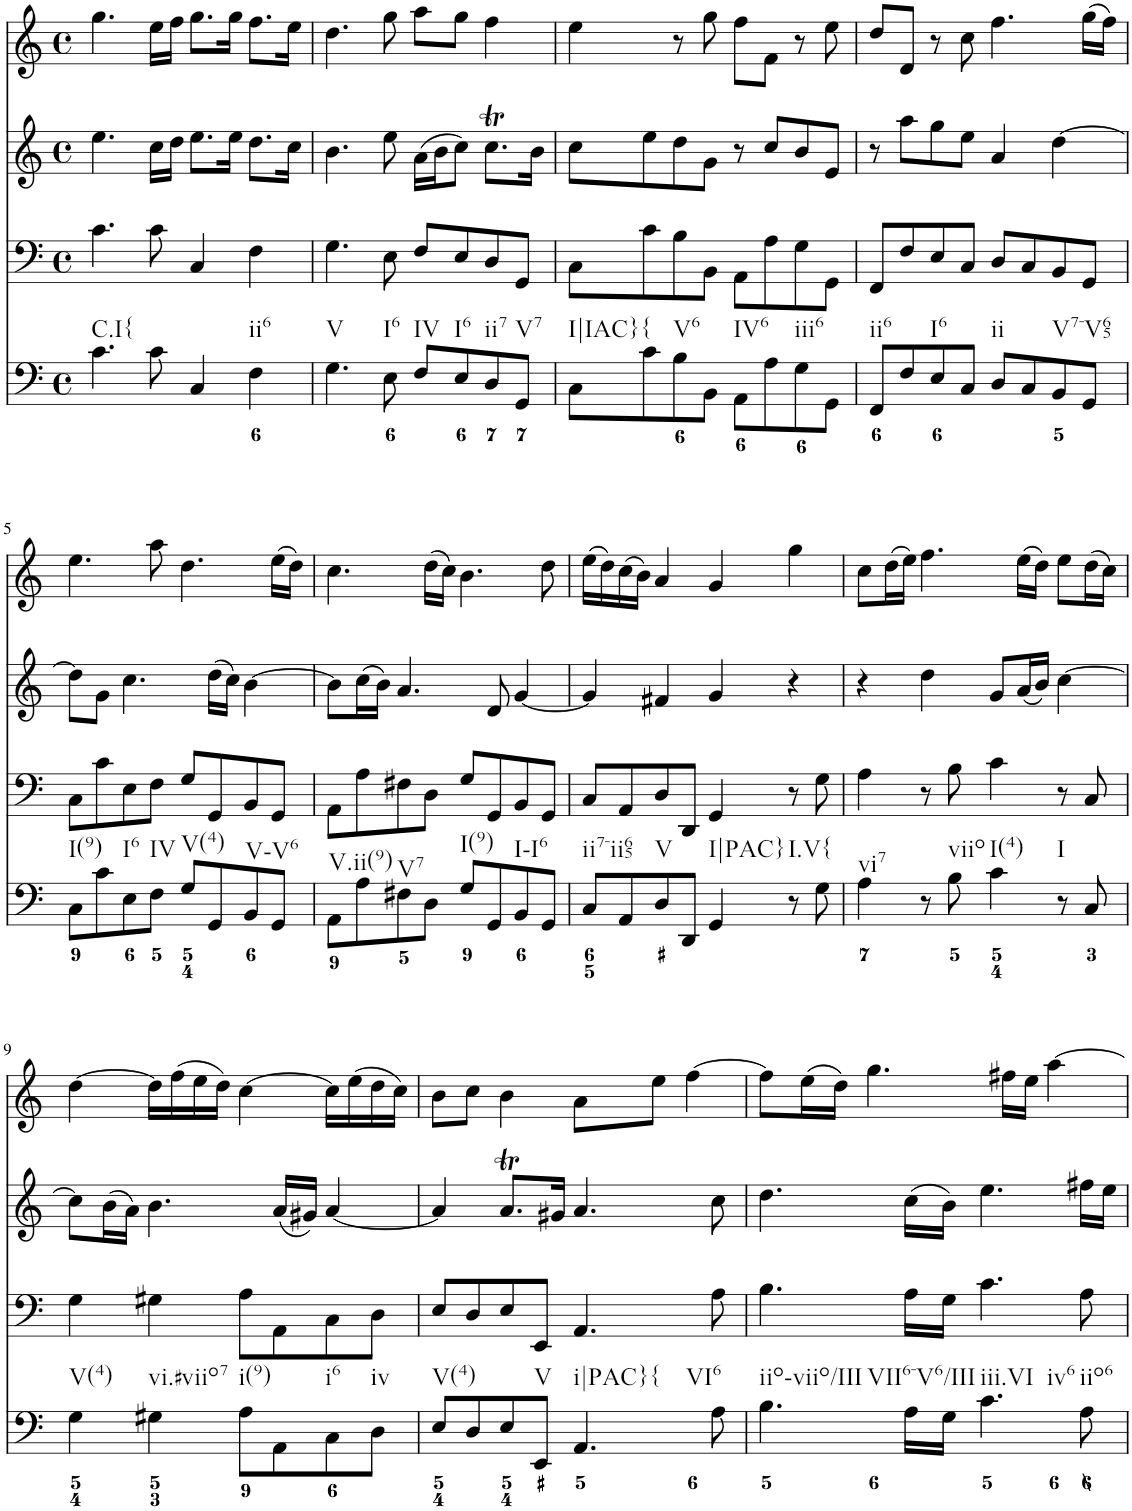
**kern	**kern	**kern	**kern
*part4	*part3	*part2	*part1
*staff4	*staff3	*staff2	*staff1
*I"Piano	*I"Piano	*I"Piano	*I"Piano
*I'Pno	*I'Pno	*I'Pno	*I'Pno
*clefF4	*clefF4	*clefG2	*clefG2
*k[]	*k[]	*k[]	*k[]
*M4/4	*M4/4	*M4/4	*M4/4
*met(c)	*met(c)	*met(c)	*met(c)
=1	=1	=1	=1
!LO:TX:b:t=C.I{	!	!	!
4.c\	4.c\	4.ee\	4.gg\
8c\	8c\	16cc\LL	16ee\LL
.	.	16dd\JJ	16ff\JJ
4C/	4C/	8.ee\L	8.gg\L
.	.	16ee\Jk	16gg\Jk
!LO:TX:b:t=ii6	!	!	!
4F\	4F\	8.dd\L	8.ff\L
.	.	16cc\Jk	16ee\Jk
=2	=2	=2	=2
!LO:TX:b:t=V	!	!	!
4.G\	4.G\	4.b\	4.dd\
!LO:TX:b:t=I6	!	!	!
8E\	8E\	8ee\	8gg\
!LO:TX:b:t=IV	!	!	!
8F/L	8F/L	(16a\LL	8aa\L
.	.	16b\J	.
!LO:TX:b:t=I6	!	!	!
8E/	8E/	8cc\J)	8gg\J
!LO:TX:b:t=ii7	!	!	!
8D/	8D/	8.ccT\L	4ff\
!LO:TX:b:t=V7	!	!	!
8GG/J	8GG/J	.	.
.	.	16b\Jk	.
=3	=3	=3	=3
!LO:TX:b:t=I|IAC}	!	!	!
8C\L	8C\L	8cc\L	4ee\
!LO:TX:b:t={	!	!	!
8c\	8c\	8ee\	.
!LO:TX:b:t=V6	!	!	!
8B\	8B\	8dd\	8r
8BB\J	8BB\J	8g\J	8gg\
!LO:TX:b:t=IV6	!	!	!
8AA\L	8AA\L	8r	8ff\L
8A\	8A\	8cc/L	8f\J
!LO:TX:b:t=iii6	!	!	!
8G\	8G\	8b/	8r
8GG\J	8GG\J	8e/J	8ee\
=4	=4	=4	=4
!LO:TX:b:t=ii6	!	!	!
8FF/L	8FF/L	8r	8dd/L
8F/	8F/	8aa\L	8d/J
!LO:TX:b:t=I6	!	!	!
8E/	8E/	8gg\	8r
8C/J	8C/J	8ee\J	8cc\
!LO:TX:b:t=ii	!	!	!
8D/L	8D/L	4a/	4.ff\
8C/	8C/	.	.
!LO:TX:b:t=V7-V65	!	!	!
8BB/	8BB/	[4dd\	.
8GG/J	8GG/J	.	(16gg\LL
.	.	.	16ff\JJ)
!!LO:LB:g=z
=5	=5	=5	=5
!LO:TX:b:t=I(9)	!	!	!
8C\L	8C\L	8dd\L]	4.ee\
8c\	8c\	8g\J	.
!LO:TX:b:t=I6	!	!	!
8E\	8E\	4.cc\	.
!LO:TX:b:t=IV	!	!	!
8F\J	8F\J	.	8aa\
!LO:TX:b:t=V(4)	!	!	!
8G/L	8G/L	.	4.dd\
8GG/	8GG/	(16dd\LL	.
.	.	16cc\JJ)	.
!LO:TX:b:t=V-V6	!	!	!
8BB/	8BB/	[4b\	.
8GG/J	8GG/J	.	(16ee\LL
.	.	.	16dd\JJ)
=6	=6	=6	=6
!LO:TX:b:t=V.ii(9)	!	!	!
8AA\L	8AA\L	8b\L]	4.cc\
8A\	8A\	(16cc\L	.
.	.	16b\JJ)	.
!LO:TX:b:t=V7	!	!	!
8F#X\	8F#X\	4.a/	.
8D\J	8D\J	.	(16dd\LL
.	.	.	16cc\JJ)
!LO:TX:b:t=I(9)	!	!	!
8G/L	8G/L	.	4.b\
8GG/	8GG/	8d/	.
!LO:TX:b:t=I-I6	!	!	!
8BB/	8BB/	[4g/	.
8GG/J	8GG/J	.	8dd\
=7	=7	=7	=7
!LO:TX:b:t=ii7-ii65	!	!	!
8C/L	8C/L	4g/]	(16ee\LL
.	.	.	16dd\)
8AA/	8AA/	.	(16cc\
.	.	.	16b\JJ)
!LO:TX:b:t=V	!	!	!
8D/	8D/	4f#X/	4a/
8DD/J	8DD/J	.	.
!LO:TX:b:t=I|PAC}	!	!	!
4GG/	4GG/	4g/	4g/
!LO:TX:b:t=I.V{	!	!	!
8r	8r	4r	4gg\
8G\	8G\	.	.
=8	=8	=8	=8
!LO:TX:b:t=vi7	!	!	!
4A\	4A\	4r	8cc\L
.	.	.	(16dd\L
.	.	.	16ee\JJ)
8r	8r	4dd\	4.ff\
!LO:TX:b:t=viio	!	!	!
8B\	8B\	.	.
!LO:TX:b:t=I(4)	!	!	!
4c\	4c\	8g/L	.
.	.	(16a/L	(16ee\LL
.	.	16b/JJ)	16dd\JJ)
!LO:TX:b:t=I	!	!	!
8r	8r	[4cc\	8ee\L
8C/	8C/	.	(16dd\L
.	.	.	16cc\JJ)
!!LO:LB:g=z
=9	=9	=9	=9
!LO:TX:b:t=V(4)	!	!	!
4G\	4G\	8cc\L]	[4dd\
.	.	(16b\L	.
.	.	16a\JJ)	.
!LO:TX:b:t=vi.#viio7	!	!	!
4G#X\	4G#X\	4.b\	16dd\LL]
.	.	.	(16ff\
.	.	.	16ee\
.	.	.	16dd\JJ)
!LO:TX:b:t=i(9)	!	!	!
8A\L	8A\L	.	[4cc\
8AA\	8AA\	(16a/LL	.
.	.	16g#X/JJ)	.
!LO:TX:b:t=i6	!	!	!
8C\	8C\	[4a/	16cc\LL]
.	.	.	(16ee\
!LO:TX:b:t=iv	!	!	!
8D\J	8D\J	.	16dd\
.	.	.	16cc\JJ)
=10	=10	=10	=10
!LO:TX:b:t=V(4)	!	!	!
8E/L	8E/L	4a/]	8b\L
8D/	8D/	.	8cc\J
8E/	8E/	8.aT/L	4b\
!LO:TX:b:t=V	!	!	!
8EE/J	8EE/J	.	.
.	.	16g#X/Jk	.
!LO:TX:b:t=i|PAC}	!	!	!
!LO:TX:b:t={	!	!	!
!LO:TX:b:t=VI6	!	!	!
4.AA/	4.AA/	4.a/	8a\L
.	.	.	8ee\J
.	.	.	[4ff\
8A\	8A\	8cc\	.
=11	=11	=11	=11
!LO:TX:b:t=iio-viio/III	!	!	!
!LO:TX:b:t=VII6-V6/III	!	!	!
4.B\	4.B\	4.dd\	8ff\L]
.	.	.	(16ee\L
.	.	.	16dd\JJ)
.	.	.	4.gg\
16A\LL	16A\LL	(16cc\LL	.
16G\JJ	16G\JJ	16b\JJ)	.
!LO:TX:b:t=iii.VI	!	!	!
!LO:TX:b:t=iv6	!	!	!
4.c\	4.c\	4.ee\	.
.	.	.	16ff#X\LL
.	.	.	16ee\JJ
.	.	.	[4aa\
!LO:TX:b:t=iio6	!	!	!
8A\	8A\	16ff#X\LL	.
.	.	16ee\JJ	.
=	=	=	=
*-	*-	*-	*-
